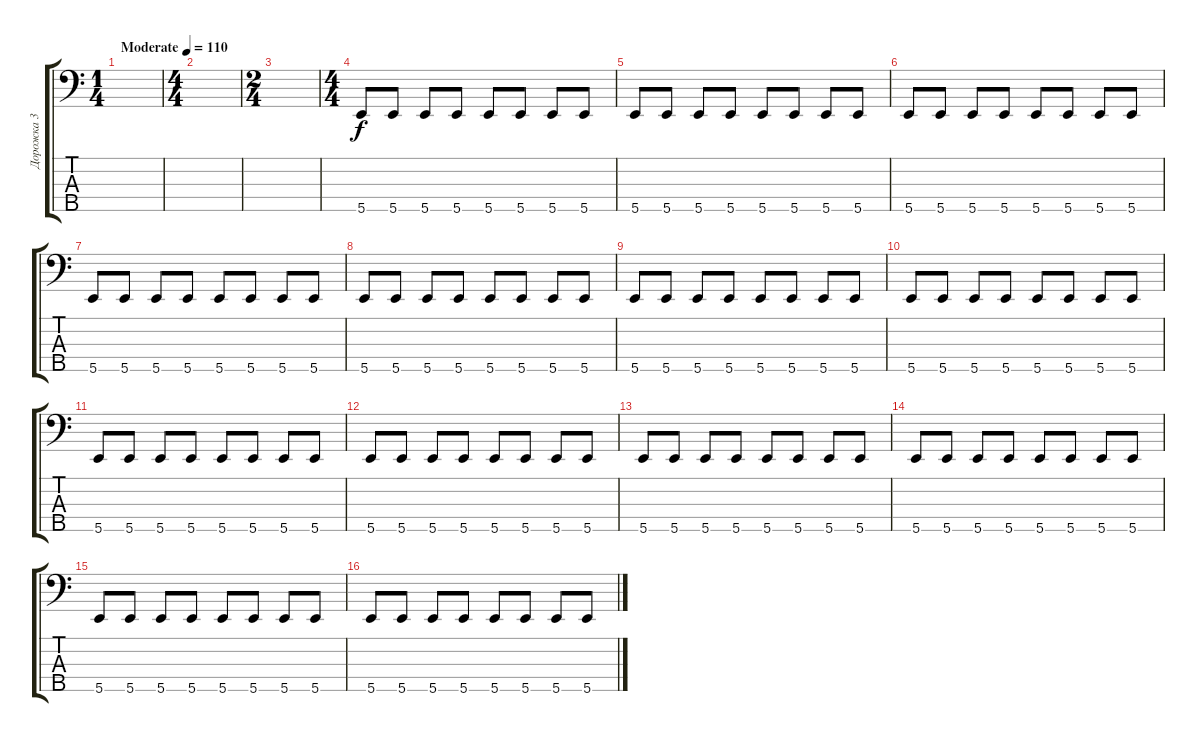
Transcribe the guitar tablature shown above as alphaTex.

\track ("Дорожка 3" "Дорожка 3") {instrument electricbasspick}
\staff {score tabs}
\tuning (G2 D2 A1 E1 B0) {hide}
\ts (1 4)
\tempo (110 "Moderate")
\clef f4
\ks c
|
\ts (4 4)
|
\ts (2 4)
|
\ts (4 4)
5.5.8 5.5.8 5.5.8 5.5.8 5.5.8 5.5.8 5.5.8 5.5.8 |
5.5.8 5.5.8 5.5.8 5.5.8 5.5.8 5.5.8 5.5.8 5.5.8 |
5.5.8 5.5.8 5.5.8 5.5.8 5.5.8 5.5.8 5.5.8 5.5.8 |
5.5.8 5.5.8 5.5.8 5.5.8 5.5.8 5.5.8 5.5.8 5.5.8 |
5.5.8 5.5.8 5.5.8 5.5.8 5.5.8 5.5.8 5.5.8 5.5.8 |
5.5.8 5.5.8 5.5.8 5.5.8 5.5.8 5.5.8 5.5.8 5.5.8 |
5.5.8 5.5.8 5.5.8 5.5.8 5.5.8 5.5.8 5.5.8 5.5.8 |
5.5.8 5.5.8 5.5.8 5.5.8 5.5.8 5.5.8 5.5.8 5.5.8 |
5.5.8 5.5.8 5.5.8 5.5.8 5.5.8 5.5.8 5.5.8 5.5.8 |
5.5.8 5.5.8 5.5.8 5.5.8 5.5.8 5.5.8 5.5.8 5.5.8 |
5.5.8 5.5.8 5.5.8 5.5.8 5.5.8 5.5.8 5.5.8 5.5.8 |
5.5.8 5.5.8 5.5.8 5.5.8 5.5.8 5.5.8 5.5.8 5.5.8 |
5.5.8 5.5.8 5.5.8 5.5.8 5.5.8 5.5.8 5.5.8 5.5.8
